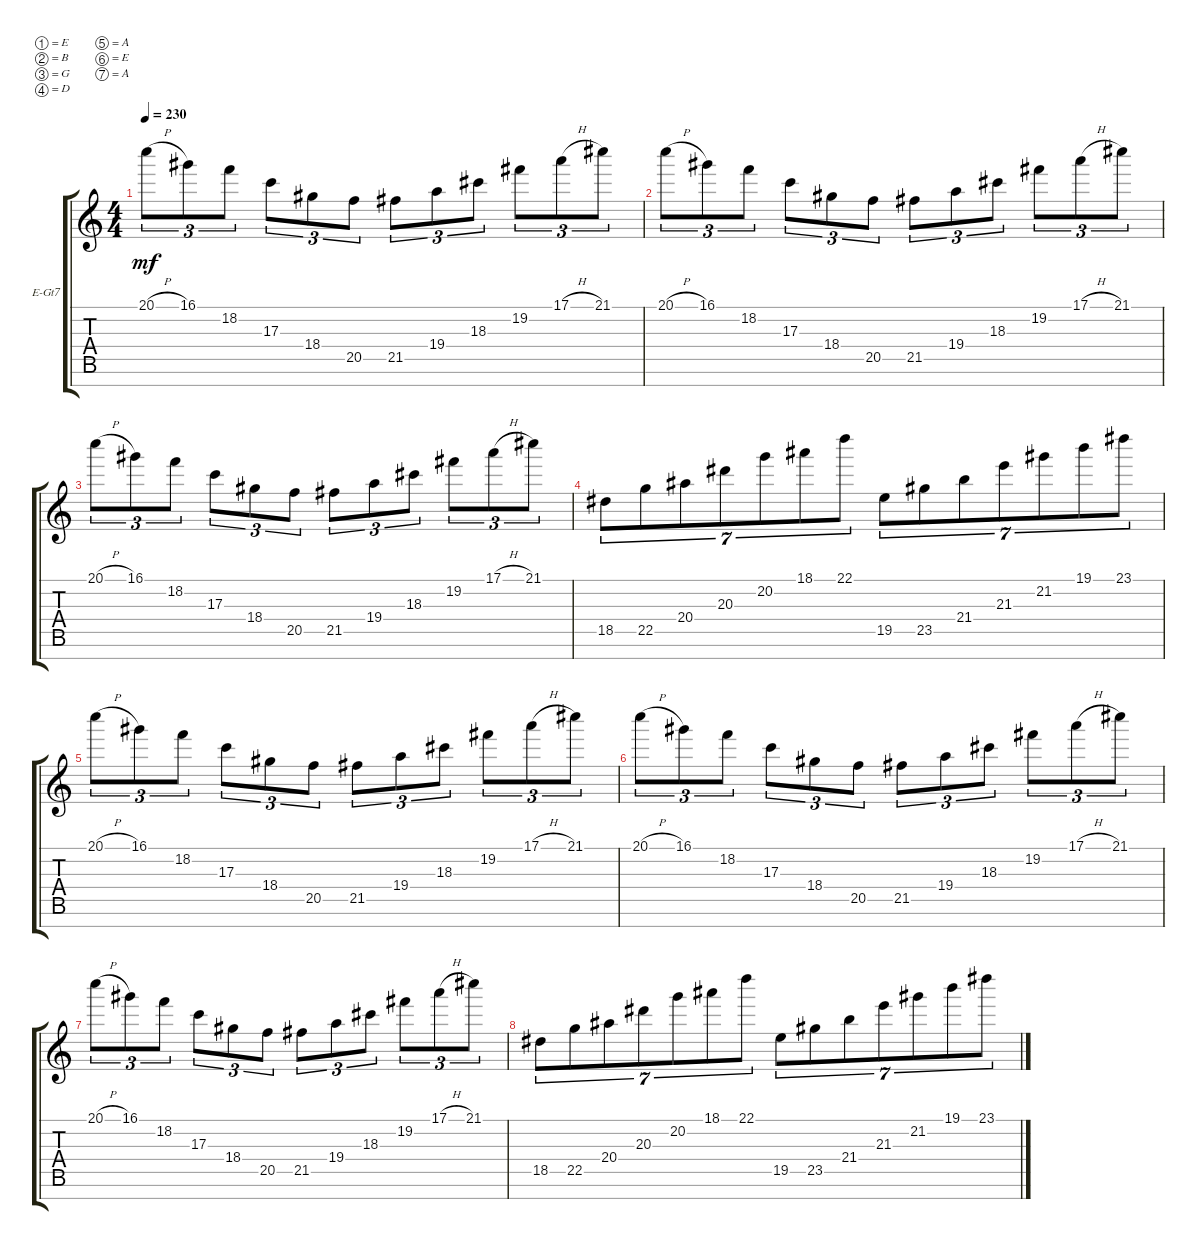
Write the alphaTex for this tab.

\defaultSystemsLayout 4
\bracketExtendMode groupsimilarinstruments
\firstSystemTrackNameOrientation horizontal
\otherSystemsTrackNameOrientation horizontal
\track ("Electric Guitar" "E-Gt7") {instrument distortionguitar}
\staff {score tabs}
\tuning (E4 B3 G3 D3 A2 E2 A1)
\ts (4 4)
\tempo 230
\clef g2
\ks c
20.1{h}.8{tu (3 2) dy mf} 16.1.8{tu (3 2)} 18.2.8{tu (3 2)} 17.3.8{tu (3 2)} 18.4.8{tu (3 2)} 20.5.8{tu (3 2)} 21.5.8{tu (3 2)} 19.4.8{tu (3 2)} 18.3.8{tu (3 2)} 19.2.8{tu (3 2)} 17.1{h}.8{tu (3 2)} 21.1.8{tu (3 2)} |
20.1{h}.8{tu (3 2)} 16.1.8{tu (3 2)} 18.2.8{tu (3 2)} 17.3.8{tu (3 2)} 18.4.8{tu (3 2)} 20.5.8{tu (3 2)} 21.5.8{tu (3 2)} 19.4.8{tu (3 2)} 18.3.8{tu (3 2)} 19.2.8{tu (3 2)} 17.1{h}.8{tu (3 2)} 21.1.8{tu (3 2)} |
20.1{h}.8{tu (3 2)} 16.1.8{tu (3 2)} 18.2.8{tu (3 2)} 17.3.8{tu (3 2)} 18.4.8{tu (3 2)} 20.5.8{tu (3 2)} 21.5.8{tu (3 2)} 19.4.8{tu (3 2)} 18.3.8{tu (3 2)} 19.2.8{tu (3 2)} 17.1{h}.8{tu (3 2)} 21.1.8{tu (3 2)} |
18.5.8{tu (7 4)} 22.5.8{tu (7 4)} 20.4.8{tu (7 4)} 20.3.8{tu (7 4)} 20.2.8{tu (7 4)} 18.1.8{tu (7 4)} 22.1.8{tu (7 4)} 19.5.8{tu (7 4)} 23.5.8{tu (7 4)} 21.4.8{tu (7 4)} 21.3.8{tu (7 4)} 21.2.8{tu (7 4)} 19.1.8{tu (7 4)} 23.1.8{tu (7 4)} |
20.1{h}.8{tu (3 2)} 16.1.8{tu (3 2)} 18.2.8{tu (3 2)} 17.3.8{tu (3 2)} 18.4.8{tu (3 2)} 20.5.8{tu (3 2)} 21.5.8{tu (3 2)} 19.4.8{tu (3 2)} 18.3.8{tu (3 2)} 19.2.8{tu (3 2)} 17.1{h}.8{tu (3 2)} 21.1.8{tu (3 2)} |
20.1{h}.8{tu (3 2)} 16.1.8{tu (3 2)} 18.2.8{tu (3 2)} 17.3.8{tu (3 2)} 18.4.8{tu (3 2)} 20.5.8{tu (3 2)} 21.5.8{tu (3 2)} 19.4.8{tu (3 2)} 18.3.8{tu (3 2)} 19.2.8{tu (3 2)} 17.1{h}.8{tu (3 2)} 21.1.8{tu (3 2)} |
20.1{h}.8{tu (3 2)} 16.1.8{tu (3 2)} 18.2.8{tu (3 2)} 17.3.8{tu (3 2)} 18.4.8{tu (3 2)} 20.5.8{tu (3 2)} 21.5.8{tu (3 2)} 19.4.8{tu (3 2)} 18.3.8{tu (3 2)} 19.2.8{tu (3 2)} 17.1{h}.8{tu (3 2)} 21.1.8{tu (3 2)} |
18.5.8{tu (7 4)} 22.5.8{tu (7 4)} 20.4.8{tu (7 4)} 20.3.8{tu (7 4)} 20.2.8{tu (7 4)} 18.1.8{tu (7 4)} 22.1.8{tu (7 4)} 19.5.8{tu (7 4)} 23.5.8{tu (7 4)} 21.4.8{tu (7 4)} 21.3.8{tu (7 4)} 21.2.8{tu (7 4)} 19.1.8{tu (7 4)} 23.1.8{tu (7 4)}
